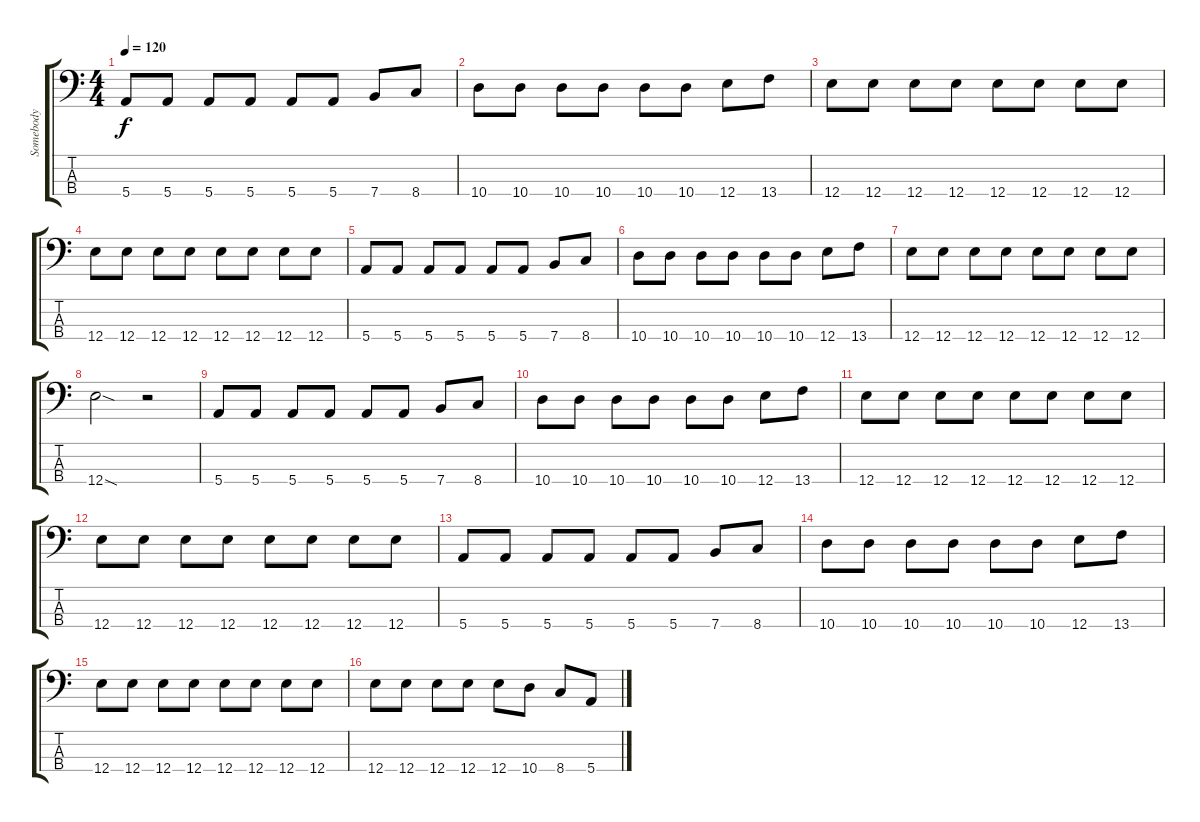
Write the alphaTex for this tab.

\track ("Somebody" "Somebody") {instrument acousticguitarsteel}
\staff {score tabs}
\tuning (G2 D2 A1 E1) {hide}
\ts (4 4)
\tempo 120
\clef f4
\ks c
5.4.8{dy f} 5.4.8 5.4.8 5.4.8 5.4.8 5.4.8 7.4.8 8.4.8 |
10.4.8 10.4.8 10.4.8 10.4.8 10.4.8 10.4.8 12.4.8 13.4.8 |
12.4.8 12.4.8 12.4.8 12.4.8 12.4.8 12.4.8 12.4.8 12.4.8 |
12.4.8 12.4.8 12.4.8 12.4.8 12.4.8 12.4.8 12.4.8 12.4.8 |
5.4.8 5.4.8 5.4.8 5.4.8 5.4.8 5.4.8 7.4.8 8.4.8 |
10.4.8 10.4.8 10.4.8 10.4.8 10.4.8 10.4.8 12.4.8 13.4.8 |
12.4.8 12.4.8 12.4.8 12.4.8 12.4.8 12.4.8 12.4.8 12.4.8 |
12.4{sod}.2 r.2 |
5.4.8 5.4.8 5.4.8 5.4.8 5.4.8 5.4.8 7.4.8 8.4.8 |
10.4.8 10.4.8 10.4.8 10.4.8 10.4.8 10.4.8 12.4.8 13.4.8 |
12.4.8 12.4.8 12.4.8 12.4.8 12.4.8 12.4.8 12.4.8 12.4.8 |
12.4.8 12.4.8 12.4.8 12.4.8 12.4.8 12.4.8 12.4.8 12.4.8 |
5.4.8 5.4.8 5.4.8 5.4.8 5.4.8 5.4.8 7.4.8 8.4.8 |
10.4.8 10.4.8 10.4.8 10.4.8 10.4.8 10.4.8 12.4.8 13.4.8 |
12.4.8 12.4.8 12.4.8 12.4.8 12.4.8 12.4.8 12.4.8 12.4.8 |
12.4.8 12.4.8 12.4.8 12.4.8 12.4.8 10.4.8 8.4.8 5.4.8
